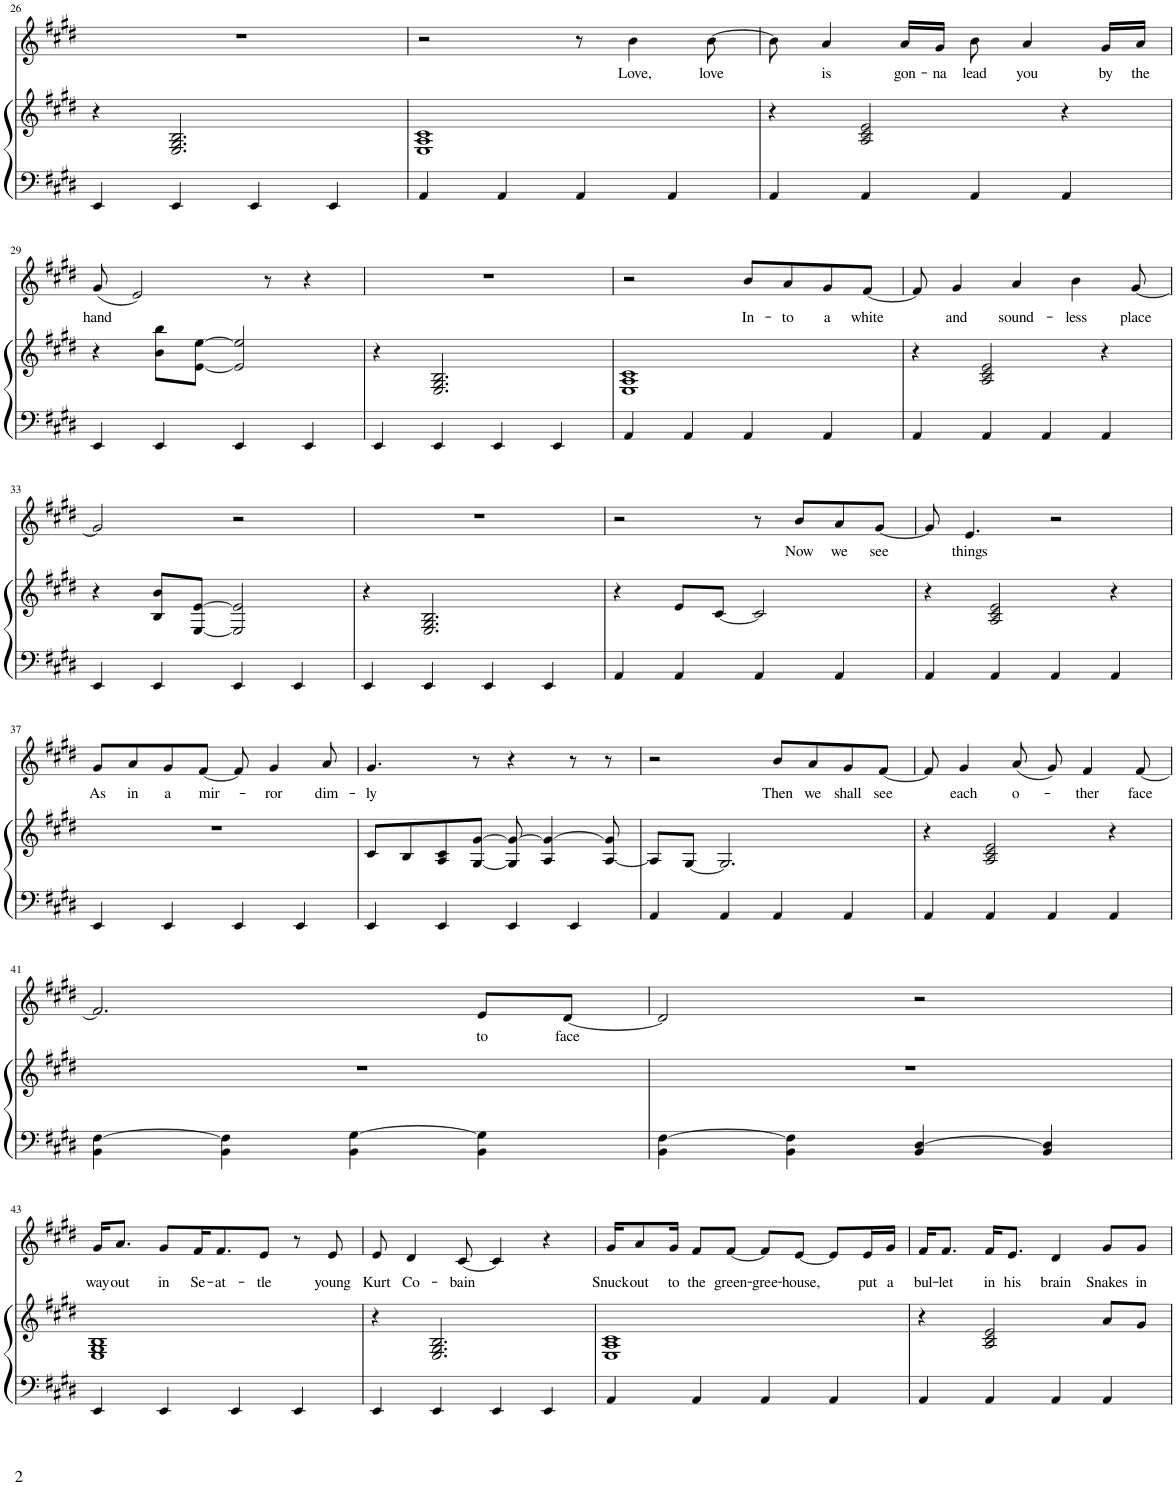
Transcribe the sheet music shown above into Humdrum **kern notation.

**kern	**kern	**kern	**text
*part2	*part2	*part1	*part1
*staff3	*staff2	*staff1	*staff1
*I"Piano	*	*I"Voice	*
*I'Pno	*	*	*
!!LO:PB:g=z
*clefF4	*clefG2	*clefG2	*
*k[f#c#g#d#]	*k[f#c#g#d#]	*k[f#c#g#d#]	*
*M4/4	*M4/4	*M4/4	*
=26	=26	=26	=26
4EE/	4r	1r	.
4EE/	2.E/ 2.G#/ 2.B/	.	.
4EE/	.	.	.
4EE/	.	.	.
=27	=27	=27	=27
4AA/	1E 1A 1c#	2r	.
4AA/	.	.	.
4AA/	.	8r	.
!	!	!	!LO:LY:b
.	.	4b\	Love,
4AA/	.	.	.
!	!	!	!LO:LY:b
.	.	[8b\	love
=28	=28	=28	=28
4AA/	4r	8b\]	.
!	!	!	!LO:LY:b
.	.	4a/	is
4AA/	2A/ 2c#/ 2e/	.	.
!	!	!	!LO:LY:b
.	.	16a/LL	gon-
!	!	!	!LO:LY:b
.	.	16g#/JJ	-na
!	!	!	!LO:LY:b
4AA/	.	8b\	lead
!	!	!	!LO:LY:b
.	.	4a/	you
4AA/	4r	.	.
!	!	!	!LO:LY:b
.	.	16g#/LL	by
!	!	!	!LO:LY:b
.	.	16a/JJ	the
!!LO:LB:g=z
=29	=29	=29	=29
!	!	!	!LO:LY:b
4EE/	4r	(8g#/	hand
.	.	2e/)	.
4EE/	8b\ 8bb\L	.	.
.	[8e\ [8ee\J	.	.
4EE/	2e/] 2ee/]	.	.
.	.	8r	.
4EE/	.	4r	.
=30	=30	=30	=30
4EE/	4r	1r	.
4EE/	2.E/ 2.G#/ 2.B/	.	.
4EE/	.	.	.
4EE/	.	.	.
=31	=31	=31	=31
4AA/	1E 1A 1c#	2r	.
4AA/	.	.	.
!	!	!	!LO:LY:b
4AA/	.	8b/L	In-
!	!	!	!LO:LY:b
.	.	8a/	-to
!	!	!	!LO:LY:b
4AA/	.	8g#/	a
!	!	!	!LO:LY:b
.	.	[8f#/J	white
=32	=32	=32	=32
4AA/	4r	8f#/]	.
!	!	!	!LO:LY:b
.	.	4g#/	and
4AA/	2A/ 2c#/ 2e/	.	.
!	!	!	!LO:LY:b
.	.	4a/	sound-
4AA/	.	.	.
!	!	!	!LO:LY:b
.	.	4b\	-less
4AA/	4r	.	.
!	!	!	!LO:LY:b
.	.	[8g#/	place
!!LO:LB:g=z
=33	=33	=33	=33
4EE/	4r	2g#/]	.
4EE/	8B/ 8b/L	.	.
.	[8E/ [8e/J	.	.
4EE/	2E/] 2e/]	2r	.
4EE/	.	.	.
=34	=34	=34	=34
4EE/	4r	1r	.
4EE/	2.E/ 2.G#/ 2.B/	.	.
4EE/	.	.	.
4EE/	.	.	.
=35	=35	=35	=35
4AA/	4r	2r	.
4AA/	8e/L	.	.
.	[8c#/J	.	.
4AA/	2c#/]	8r	.
!	!	!	!LO:LY:b
.	.	8b/L	Now
!	!	!	!LO:LY:b
4AA/	.	8a/	we
!	!	!	!LO:LY:b
.	.	[8g#/J	see
=36	=36	=36	=36
4AA/	4r	8g#/]	.
!	!	!	!LO:LY:b
.	.	4.e/	things
4AA/	2A/ 2c#/ 2e/	.	.
4AA/	.	2r	.
4AA/	4r	.	.
!!LO:LB:g=z
=37	=37	=37	=37
!	!	!	!LO:LY:b
4EE/	1r	8g#/L	As
!	!	!	!LO:LY:b
.	.	8a/	in
!	!	!	!LO:LY:b
4EE/	.	8g#/	a
!	!	!	!LO:LY:b
.	.	[8f#/J	mir-
4EE/	.	8f#/]	.
!	!	!	!LO:LY:b
.	.	4g#/	-ror
4EE/	.	.	.
!	!	!	!LO:LY:b
.	.	8a/	dim-
=38	=38	=38	=38
!	!	!	!LO:LY:b
4EE/	8c#/L	4.g#/	-ly
.	8B/	.	.
4EE/	8A/ 8c#/	.	.
.	[8G#/ [8g#/J	8r	.
4EE/	8G#/] 8g#/_	4r	.
.	4A/ 4g#/_	.	.
4EE/	.	8r	.
.	[8A/ 8g#/]	8r	.
=39	=39	=39	=39
4AA/	8A/L]	2r	.
.	[8G#/J	.	.
4AA/	2.G#/]	.	.
!	!	!	!LO:LY:b
4AA/	.	8b/L	Then
!	!	!	!LO:LY:b
.	.	8a/	we
!	!	!	!LO:LY:b
4AA/	.	8g#/	shall
!	!	!	!LO:LY:b
.	.	[8f#/J	see
=40	=40	=40	=40
4AA/	4r	8f#/]	.
!	!	!	!LO:LY:b
.	.	4g#/	each
4AA/	2A/ 2c#/ 2e/	.	.
!	!	!	!LO:LY:b
.	.	(8a/	o-
4AA/	.	8g#/)	.
!	!	!	!LO:LY:b
.	.	4f#/	-ther
4AA/	4r	.	.
!	!	!	!LO:LY:b
.	.	[8f#/	face
!!LO:LB:g=z
=41	=41	=41	=41
4BB\ [4F#\	1r	2.f#/]	.
4BB\ 4F#\]	.	.	.
4BB\ [4G#\	.	.	.
!	!	!	!LO:LY:b
4BB\ 4G#\]	.	8e/L	to
!	!	!	!LO:LY:b
.	.	[8d#/J	face
=42	=42	=42	=42
4BB\ [4F#\	1r	2d#/]	.
4BB\ 4F#\]	.	.	.
4BB/ [4D#/	.	2r	.
4BB/ 4D#/]	.	.	.
!!LO:LB:g=z
=43	=43	=43	=43
!	!	!	!LO:LY:b
4EE/	1E 1G# 1B	16g#/KL	way
!	!	!	!LO:LY:b
.	.	8.a/J	out
!	!	!	!LO:LY:b
4EE/	.	8g#/L	in
!	!	!	!LO:LY:b
.	.	16f#/K	Se-
!	!	!	!LO:LY:b
.	.	8.f#/	at-
4EE/	.	.	.
!	!	!	!LO:LY:b
.	.	8e/J	-tle
4EE/	.	8r	.
!	!	!	!LO:LY:b
.	.	8e/	young
=44	=44	=44	=44
!	!	!	!LO:LY:b
4EE/	4r	8e/	Kurt
!	!	!	!LO:LY:b
.	.	4d#/	Co-
4EE/	2.E/ 2.G#/ 2.B/	.	.
!	!	!	!LO:LY:b
.	.	[8c#/	-bain
4EE/	.	4c#/]	.
4EE/	.	4r	.
=45	=45	=45	=45
!	!	!	!LO:LY:b
4AA/	1E 1A 1c#	16g#/KL	Snuck
!	!	!	!LO:LY:b
.	.	8a/	out
!	!	!	!LO:LY:b
.	.	16g#/Jk	to
!	!	!	!LO:LY:b
4AA/	.	8f#/L	the
!	!	!	!LO:LY:b
.	.	[8f#/J	green-
!	!	!	!LO:LY:b
4AA/	.	8f#/L]	-gree-
!	!	!	!LO:LY:b
.	.	[8e/J	-house,
4AA/	.	8e/L]	.
!	!	!	!LO:LY:b
.	.	16e/L	put
!	!	!	!LO:LY:b
.	.	16g#/JJ	a
=46	=46	=46	=46
!	!	!	!LO:LY:b
4AA/	4r	16f#/KL	bul-
!	!	!	!LO:LY:b
.	.	8.f#/J	-let
!	!	!	!LO:LY:b
4AA/	2A/ 2c#/ 2e/	16f#/KL	in
!	!	!	!LO:LY:b
.	.	8.e/J	his
!	!	!	!LO:LY:b
4AA/	.	4d#/	brain
!	!	!	!LO:LY:b
4AA/	8a/L	8g#/L	Snakes
!	!	!	!LO:LY:b
.	8g#/J	8g#/J	in
=	=	=	=
*-	*-	*-	*-
